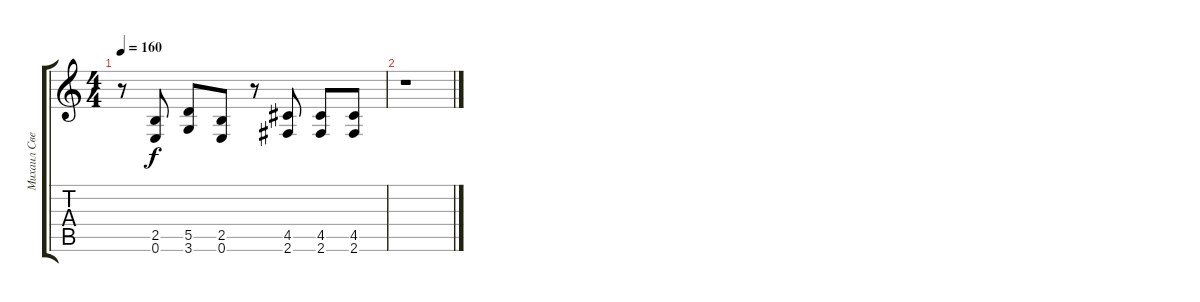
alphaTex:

\track ("Михаил Светлов" "Михаил Све") {instrument distortionguitar}
\staff {score tabs}
\tuning (E4 B3 G3 D3 A2 E2) {hide}
\ts (4 4)
\tempo 160
\clef g2
\ks c
r.8{dy f} (2.5 0.6).8 (5.5 3.6).8 (2.5 0.6).8 r.8 (4.5 2.6).8 (4.5 2.6).8 (4.5 2.6).8 |
r.1
